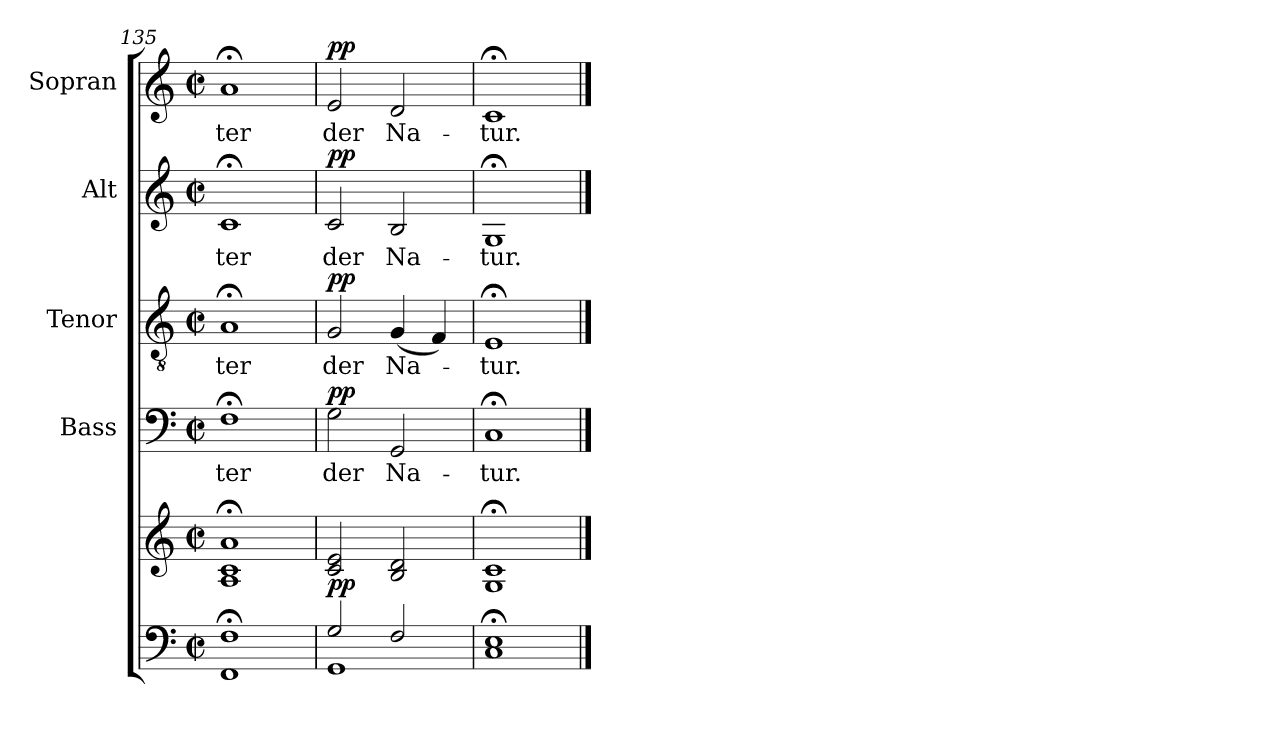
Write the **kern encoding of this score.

**kern	**kern	**dynam	**kern	**text	**dynam	**kern	**text	**dynam	**kern	**text	**dynam	**kern	**text	**dynam
*part5	*part5	*part5	*part4	*part4	*part4	*part3	*part3	*part3	*part2	*part2	*part2	*part1	*part1	*part1
*staff6	*staff5	*staff5/6	*staff4	*staff4	*staff4	*staff3	*staff3	*staff3	*staff2	*staff2	*staff2	*staff1	*staff1	*staff1
*	*	*	*I"Bass	*	*	*I"Tenor	*	*	*I"Alt	*	*	*I"Sopran	*	*
*	*	*	*I'B.	*	*	*I'T.	*	*	*I'A.	*	*	*I'S.	*	*
*clefF4	*clefG2	*	*clefF4	*	*	*clefGv2	*	*	*clefG2	*	*	*clefG2	*	*
*k[]	*k[]	*	*k[]	*	*	*k[]	*	*	*k[]	*	*	*k[]	*	*
*C:	*C:	*	*C:	*	*	*C:	*	*	*C:	*	*	*C:	*	*
*M2/2	*M2/2	*	*M2/2	*	*	*M2/2	*	*	*M2/2	*	*	*M2/2	*	*
*met(c|)	*met(c|)	*	*met(c|)	*	*	*met(c|)	*	*	*met(c|)	*	*	*met(c|)	*	*
=135	=135	=135	=135	=135	=135	=135	=135	=135	=135	=135	=135	=135	=135	=135
!	!	!	!	!LO:LY:b	!	!	!LO:LY:b	!	!	!LO:LY:b	!	!	!LO:LY:b	!
1FF; 1F;	1A;< 1c;< 1a;<	.	1F;<	-ter	.	1A;<	-ter	.	1c;<	-ter	.	1a;<	-ter	.
=136	=136	=136	=136	=136	=136	=136	=136	=136	=136	=136	=136	=136	=136	=136
*^	*	*	*	*	*	*	*	*	*	*	*	*	*	*
!	!	!	!LO:DY:b	!	!LO:LY:b	!LO:DY:a	!	!LO:LY:b	!LO:DY:a	!	!LO:LY:b	!LO:DY:a	!	!LO:LY:b	!LO:DY:a
2G/	1GG	2c/ 2e/	pp	2G\	der	pp	2G/	der	pp	2c/	der	pp	2e/	der	pp
!	!	!	!	!	!LO:LY:b	!	!	!LO:LY:b	!	!	!LO:LY:b	!	!	!LO:LY:b	!
2F/	.	2B/ 2d/	.	2GG/	Na-	.	(<4G/	Na-	.	2B/	Na-	.	2d/	Na-	.
.	.	.	.	.	.	.	4F/)	.	.	.	.	.	.	.	.
*v	*v	*	*	*	*	*	*	*	*	*	*	*	*	*	*
=137	=137	=137	=137	=137	=137	=137	=137	=137	=137	=137	=137	=137	=137	=137
!	!	!	!	!LO:LY:b	!	!	!LO:LY:b	!	!	!LO:LY:b	!	!	!LO:LY:b	!
1C; 1E;	1G;< 1c;<	.	1C;<	-tur.	.	1E;<	-tur.	.	1G;<	-tur.	.	1c;<	-tur.	.
==	==	==	==	==	==	==	==	==	==	==	==	==	==	==
*-	*-	*-	*-	*-	*-	*-	*-	*-	*-	*-	*-	*-	*-	*-
